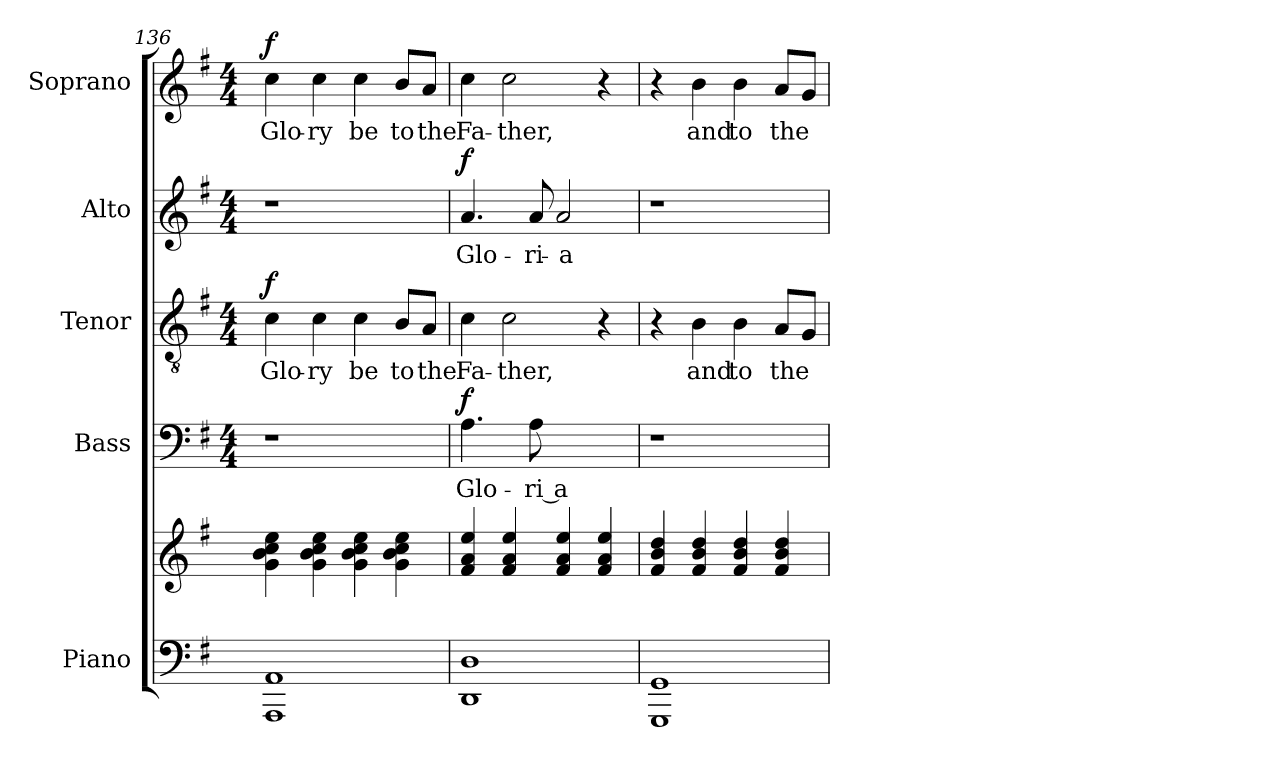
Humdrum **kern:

**kern	**kern	**kern	**text	**dynam	**kern	**text	**dynam	**kern	**text	**dynam	**kern	**text	**dynam
*part5	*part5	*part4	*part4	*part4	*part3	*part3	*part3	*part2	*part2	*part2	*part1	*part1	*part1
*staff6	*staff5	*staff4	*staff4	*staff4	*staff3	*staff3	*staff3	*staff2	*staff2	*staff2	*staff1	*staff1	*staff1
*I"Piano	*	*I"Bass	*	*	*I"Tenor	*	*	*I"Alto	*	*	*I"Soprano	*	*
*	*	*I'B.	*	*	*I'T.	*	*	*I'A.	*	*	*I'S.	*	*
*clefF4	*clefG2	*clefF4	*	*	*clefGv2	*	*	*clefG2	*	*	*clefG2	*	*
*k[f#]	*k[f#]	*k[f#]	*	*	*k[f#]	*	*	*k[f#]	*	*	*k[f#]	*	*
*G:	*G:	*G:	*	*	*G:	*	*	*G:	*	*	*G:	*	*
*	*	*M4/4	*	*	*M4/4	*	*	*M4/4	*	*	*M4/4	*	*
=136	=136	=136	=136	=136	=136	=136	=136	=136	=136	=136	=136	=136	=136
!	!	!	!	!	!	!LO:LY:b:cj	!LO:DY:a	!	!	!	!	!LO:LY:b:cj	!LO:DY:a
1AA 1AAA	4b\ 4g\ 4cc\ 4ee\	1r	.	.	4c\	Glo-	f	1r	.	.	4cc\	Glo-	f
!	!	!	!	!	!	!LO:LY:b:cj	!	!	!	!	!	!LO:LY:b:cj	!
.	4b\ 4ee\ 4g\ 4cc\	.	.	.	4c\	-ry	.	.	.	.	4cc\	-ry	.
!	!	!	!	!	!	!LO:LY:b:cj	!	!	!	!	!	!LO:LY:b:cj	!
.	4b\ 4g\ 4cc\ 4ee\	.	.	.	4c\	be	.	.	.	.	4cc\	be	.
!	!	!	!	!	!	!LO:LY:b:cj	!	!	!	!	!	!LO:LY:b:cj	!
.	4b\ 4g\ 4cc\ 4ee\	.	.	.	8B/L	to	.	.	.	.	8b/L	to	.
!	!	!	!	!	!	!LO:LY:b:cj	!	!	!	!	!	!LO:LY:b:cj	!
.	.	.	.	.	8A/J	the	.	.	.	.	8a/J	the	.
!!LO:LB:g=z
=137	=137	=137	=137	=137	=137	=137	=137	=137	=137	=137	=137	=137	=137
!	!	!	!LO:LY:b:cj	!LO:DY:a	!	!LO:LY:b:cj	!	!	!LO:LY:b:cj	!LO:DY:a	!	!LO:LY:b:cj	!
1D 1DD	4f#/ 4ee/ 4a/	4.A\	Glo-	f	4c\	Fa-	.	4.a/	Glo-	f	4cc\	Fa-	.
!	!	!	!	!	!	!LO:LY:b:cj	!	!	!	!	!	!LO:LY:b:cj	!
.	4f#/ 4a/ 4ee/	.	.	.	2c\	-ther,	.	.	.	.	2cc\	-ther,	.
!	!	!	!LO:LY:b:cj	!	!	!	!	!	!LO:LY:b:cj	!	!	!	!
.	.	8A\	-ri a-	.	.	.	.	8a/	-ri-	.	.	.	.
!	!	!	!	!	!	!	!	!	!LO:LY:b:cj	!	!	!	!
.	4a/ 4f#/ 4ee/	2ryy	.	.	.	.	.	2a/	-a	.	.	.	.
.	4a/ 4ee/ 4f#/	.	.	.	4r	.	.	.	.	.	4r	.	.
=138	=138	=138	=138	=138	=138	=138	=138	=138	=138	=138	=138	=138	=138
1GG 1GGG	4f#/ 4b/ 4dd/	1r	.	.	4r	.	.	1r	.	.	4r	.	.
!	!	!	!	!	!	!LO:LY:b:cj	!	!	!	!	!	!LO:LY:b:cj	!
.	4dd/ 4b/ 4f#/	.	.	.	4B\	and	.	.	.	.	4b\	and	.
!	!	!	!	!	!	!LO:LY:b:cj	!	!	!	!	!	!LO:LY:b:cj	!
.	4b/ 4f#/ 4dd/	.	.	.	4B\	to	.	.	.	.	4b\	to	.
!	!	!	!	!	!	!LO:LY:b	!	!	!	!	!	!LO:LY:b	!
.	4b/ 4dd/ 4f#/	.	.	.	8A/L	the	.	.	.	.	8a/L	the	.
.	.	.	.	.	8G/J	.	.	.	.	.	8g/J	.	.
=	=	=	=	=	=	=	=	=	=	=	=	=	=
*-	*-	*-	*-	*-	*-	*-	*-	*-	*-	*-	*-	*-	*-
